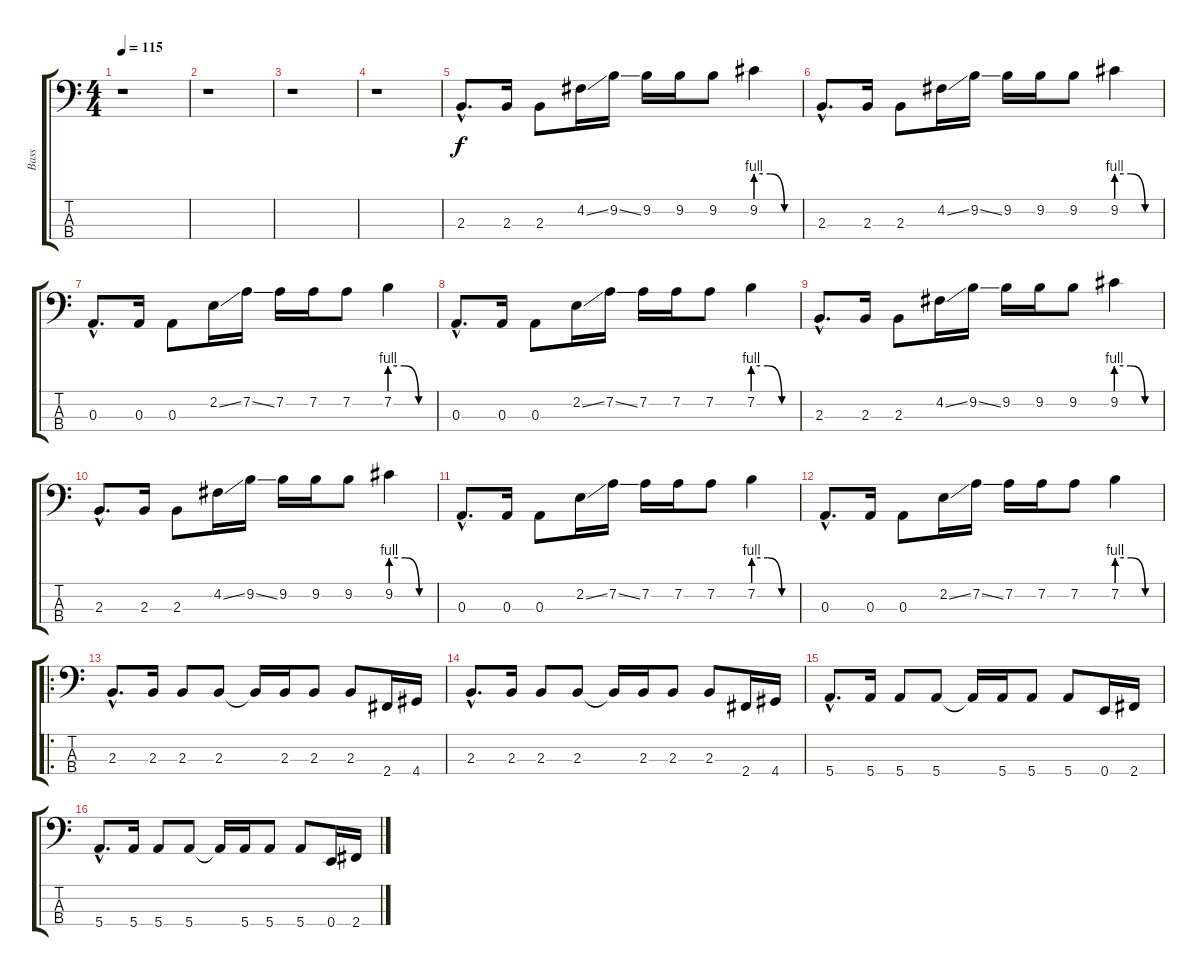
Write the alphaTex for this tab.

\track ("Bass" "Bass") {instrument electricbasspick}
\staff {score tabs}
\tuning (G2 D2 A1 E1) {hide}
\ts (4 4)
\tempo 115
\clef f4
\ks c
r.1{dy f instrument electricbasspick} |
r.1 |
r.1 |
r.1 |
2.3{hac}.8{d} 2.3.16 2.3.8 4.2{ss}.16 9.2{ss}.16 9.2.16 9.2.16 9.2.8 9.2{be (custom 0 4 20 4 40 0 60 0)}.4 |
2.3{hac}.8{d} 2.3.16 2.3.8 4.2{ss}.16 9.2{ss}.16 9.2.16 9.2.16 9.2.8 9.2{be (custom 0 4 20 4 40 0 60 0)}.4 |
0.3{hac}.8{d} 0.3.16 0.3.8 2.2{ss}.16 7.2{ss}.16 7.2.16 7.2.16 7.2.8 7.2{be (custom 0 4 20 4 40 0 60 0)}.4 |
0.3{hac}.8{d} 0.3.16 0.3.8 2.2{ss}.16 7.2{ss}.16 7.2.16 7.2.16 7.2.8 7.2{be (custom 0 4 20 4 40 0 60 0)}.4 |
2.3{hac}.8{d} 2.3.16 2.3.8 4.2{ss}.16 9.2{ss}.16 9.2.16 9.2.16 9.2.8 9.2{be (custom 0 4 20 4 40 0 60 0)}.4 |
2.3{hac}.8{d} 2.3.16 2.3.8 4.2{ss}.16 9.2{ss}.16 9.2.16 9.2.16 9.2.8 9.2{be (custom 0 4 20 4 40 0 60 0)}.4 |
0.3{hac}.8{d} 0.3.16 0.3.8 2.2{ss}.16 7.2{ss}.16 7.2.16 7.2.16 7.2.8 7.2{be (custom 0 4 20 4 40 0 60 0)}.4 |
0.3{hac}.8{d} 0.3.16 0.3.8 2.2{ss}.16 7.2{ss}.16 7.2.16 7.2.16 7.2.8 7.2{be (custom 0 4 20 4 40 0 60 0)}.4 |
\ro
2.3{hac}.8{d} 2.3.16 2.3.8 2.3.8 2.3{t}.16 2.3.16 2.3.8 2.3.8 2.4.16 4.4.16 |
2.3{hac}.8{d} 2.3.16 2.3.8 2.3.8 2.3{t}.16 2.3.16 2.3.8 2.3.8 2.4.16 4.4.16 |
5.4{hac}.8{d} 5.4.16 5.4.8 5.4.8 5.4{t}.16 5.4.16 5.4.8 5.4.8 0.4.16 2.4.16 |
5.4{hac}.8{d} 5.4.16 5.4.8 5.4.8 5.4{t}.16 5.4.16 5.4.8 5.4.8 0.4.16 2.4.16
